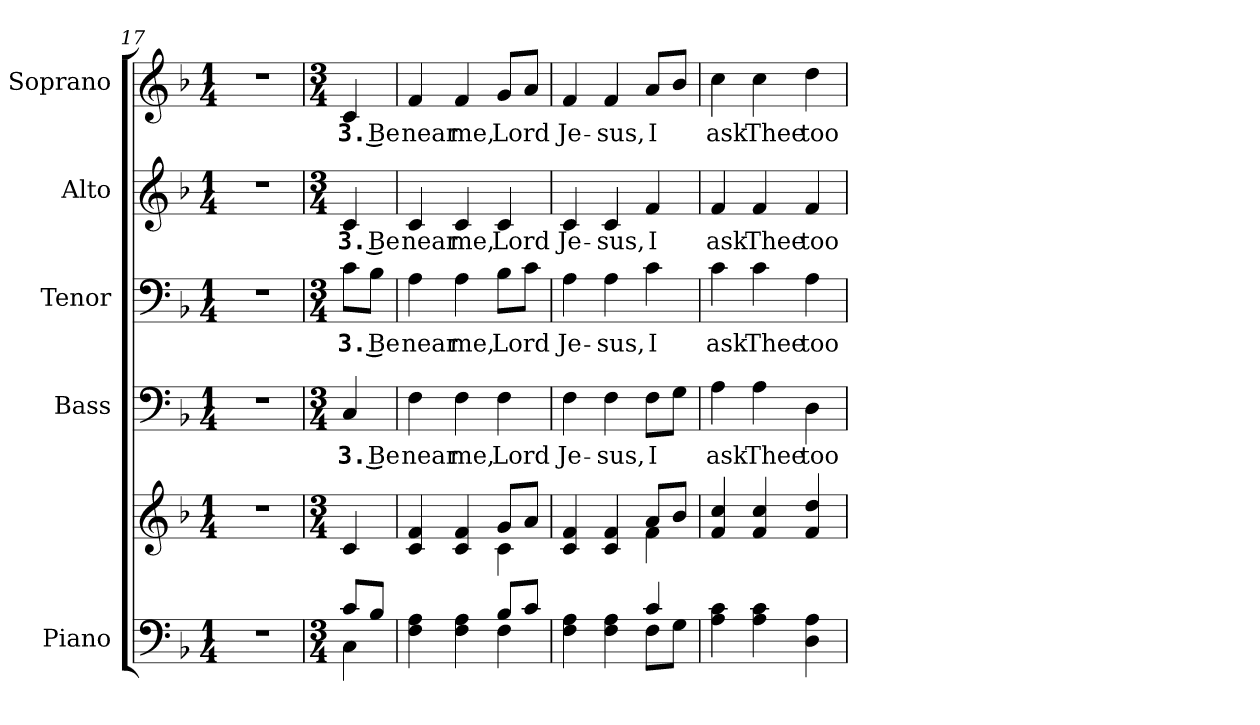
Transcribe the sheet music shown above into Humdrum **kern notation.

**kern	**kern	**kern	**text	**kern	**text	**kern	**text	**kern	**text
*part5	*part5	*part4	*part4	*part3	*part3	*part2	*part2	*part1	*part1
*staff6	*staff5	*staff4	*staff4	*staff3	*staff3	*staff2	*staff2	*staff1	*staff1
*I"Piano	*	*I"Bass	*	*I"Tenor	*	*I"Alto	*	*I"Soprano	*
*I'Pno.	*	*I'B.	*	*I'T.	*	*I'A.	*	*I'S.	*
!!LO:PB:g=z
*clefF4	*clefG2	*clefF4	*	*clefF4	*	*clefG2	*	*clefG2	*
*k[b-]	*k[b-]	*k[b-]	*	*k[b-]	*	*k[b-]	*	*k[b-]	*
*F:	*F:	*F:	*	*F:	*	*F:	*	*F:	*
*M1/4	*M1/4	*M1/4	*	*M1/4	*	*M1/4	*	*M1/4	*
=17	=17	=17	=17	=17	=17	=17	=17	=17	=17
!LO:N:vis=1	!LO:N:vis=1	!LO:N:vis=1	!	!LO:N:vis=1	!	!LO:N:vis=1	!	!LO:N:vis=1	!
4r	4r	4r	.	4r	.	4r	.	4r	.
=	=	=	=	=	=	=	=	=	=
*M3/4	*M3/4	*M3/4	*	*M3/4	*	*M3/4	*	*M3/4	*
*^	*	*	*	*	*	*	*	*	*
!	!	!	!	!LO:LY:b:color=#000000	!	!	!	!	!	!
!	!	!	!	!	!	!LO:LY:b:color=#000000	!	!	!	!
!	!	!	!	!	!	!	!	!LO:LY:b:color=#000000	!	!
!	!	!	!	!	!	!	!	!	!	!LO:LY:b:color=#000000
8ci/L	4Ci\	4ci/	4Ci/	3. Be	8ci\L	3. Be	4ci/	3. Be	4ci/	3. Be
8B-i/J	.	.	.	.	8B-i\J	.	.	.	.	.
=1	=1	=1	=1	=1	=1	=1	=1	=1	=1	=1
*	*	*^	*	*	*	*	*	*	*	*
!	!	!	!	!	!LO:LY:b:color=#000000	!	!	!	!	!	!
!	!	!	!	!	!	!	!LO:LY:b:color=#000000	!	!	!	!
!	!	!	!	!	!	!	!	!	!LO:LY:b:color=#000000	!	!
!	!	!	!	!	!	!	!	!	!	!	!LO:LY:b:color=#000000
4Fi\ 4Ai	2ryy	4ci/ 4fi	2ryy	4Fi\	near	4Ai\	near	4ci/	near	4fi/	near
!	!	!	!	!	!LO:LY:b:color=#000000	!	!	!	!	!	!
!	!	!	!	!	!	!	!LO:LY:b:color=#000000	!	!	!	!
!	!	!	!	!	!	!	!	!	!LO:LY:b:color=#000000	!	!
!	!	!	!	!	!	!	!	!	!	!	!LO:LY:b:color=#000000
4Fi\ 4Ai	.	4ci/ 4fi	.	4Fi\	me,	4Ai\	me,	4ci/	me,	4fi/	me,
!	!	!	!	!	!LO:LY:b:color=#000000	!	!	!	!	!	!
!	!	!	!	!	!	!	!LO:LY:b:color=#000000	!	!	!	!
!	!	!	!	!	!	!	!	!	!LO:LY:b:color=#000000	!	!
!	!	!	!	!	!	!	!	!	!	!	!LO:LY:b:color=#000000
8B-i/L	4Fi\	8gi/L	4ci\	4Fi\	Lord	8B-i\L	Lord	4ci/	Lord	8gi/L	Lord
8ci/J	.	8ai/J	.	.	.	8ci\J	.	.	.	8ai/J	.
=2	=2	=2	=2	=2	=2	=2	=2	=2	=2	=2	=2
!	!	!	!	!	!LO:LY:b:color=#000000	!	!	!	!	!	!
!	!	!	!	!	!	!	!LO:LY:b:color=#000000	!	!	!	!
!	!	!	!	!	!	!	!	!	!LO:LY:b:color=#000000	!	!
!	!	!	!	!	!	!	!	!	!	!	!LO:LY:b:color=#000000
4Fi\ 4Ai	2ryy	4ci/ 4fi	2ryy	4Fi\	Je-	4Ai\	Je-	4ci/	Je-	4fi/	Je-
!	!	!	!	!	!LO:LY:b:color=#000000	!	!	!	!	!	!
!	!	!	!	!	!	!	!LO:LY:b:color=#000000	!	!	!	!
!	!	!	!	!	!	!	!	!	!LO:LY:b:color=#000000	!	!
!	!	!	!	!	!	!	!	!	!	!	!LO:LY:b:color=#000000
4Fi\ 4Ai	.	4ci/ 4fi	.	4Fi\	-sus,	4Ai\	-sus,	4ci/	-sus,	4fi/	-sus,
!	!	!	!	!	!LO:LY:b:color=#000000	!	!	!	!	!	!
!	!	!	!	!	!	!	!LO:LY:b:color=#000000	!	!	!	!
!	!	!	!	!	!	!	!	!	!LO:LY:b:color=#000000	!	!
!	!	!	!	!	!	!	!	!	!	!	!LO:LY:b:color=#000000
4ci/	8Fi\L	8ai/L	4fi\	8Fi\L	I	4ci\	I	4fi/	I	8ai/L	I
.	8Gi\J	8b-i/J	.	8Gi\J	.	.	.	.	.	8b-i/J	.
*v	*v	*	*	*	*	*	*	*	*	*	*
*	*v	*v	*	*	*	*	*	*	*	*
!!LO:PB:g=z
=3	=3	=3	=3	=3	=3	=3	=3	=3	=3
*^	*	*	*	*	*	*	*	*	*
!	!	!	!	!LO:LY:b:color=#000000	!	!	!	!	!	!
*v	*v	*	*	*	*	*	*	*	*	*
*^	*	*	*	*	*	*	*	*	*
!	!	!	!	!	!	!LO:LY:b:color=#000000	!	!	!	!
*v	*v	*	*	*	*	*	*	*	*	*
*^	*	*	*	*	*	*	*	*	*
!	!	!	!	!	!	!	!	!LO:LY:b:color=#000000	!	!
*v	*v	*	*	*	*	*	*	*	*	*
*^	*	*	*	*	*	*	*	*	*
!	!	!	!	!	!	!	!	!	!	!LO:LY:b:color=#000000
*v	*v	*	*	*	*	*	*	*	*	*
4Ai\ 4ci	4fi/ 4cci	4Ai\	ask	4ci\	ask	4fi/	ask	4cci\	ask
!	!	!	!LO:LY:b:color=#000000	!	!	!	!	!	!
!	!	!	!	!	!LO:LY:b:color=#000000	!	!	!	!
!	!	!	!	!	!	!	!LO:LY:b:color=#000000	!	!
!	!	!	!	!	!	!	!	!	!LO:LY:b:color=#000000
4Ai\ 4ci	4fi/ 4cci	4Ai\	Thee	4ci\	Thee	4fi/	Thee	4cci\	Thee
!	!	!	!LO:LY:b:color=#000000	!	!	!	!	!	!
!	!	!	!	!	!LO:LY:b:color=#000000	!	!	!	!
!	!	!	!	!	!	!	!LO:LY:b:color=#000000	!	!
!	!	!	!	!	!	!	!	!	!LO:LY:b:color=#000000
4Di\ 4Ai	4fi/ 4ddi	4Di\	too	4Ai\	too	4fi/	too	4ddi\	too
=	=	=	=	=	=	=	=	=	=
*-	*-	*-	*-	*-	*-	*-	*-	*-	*-
